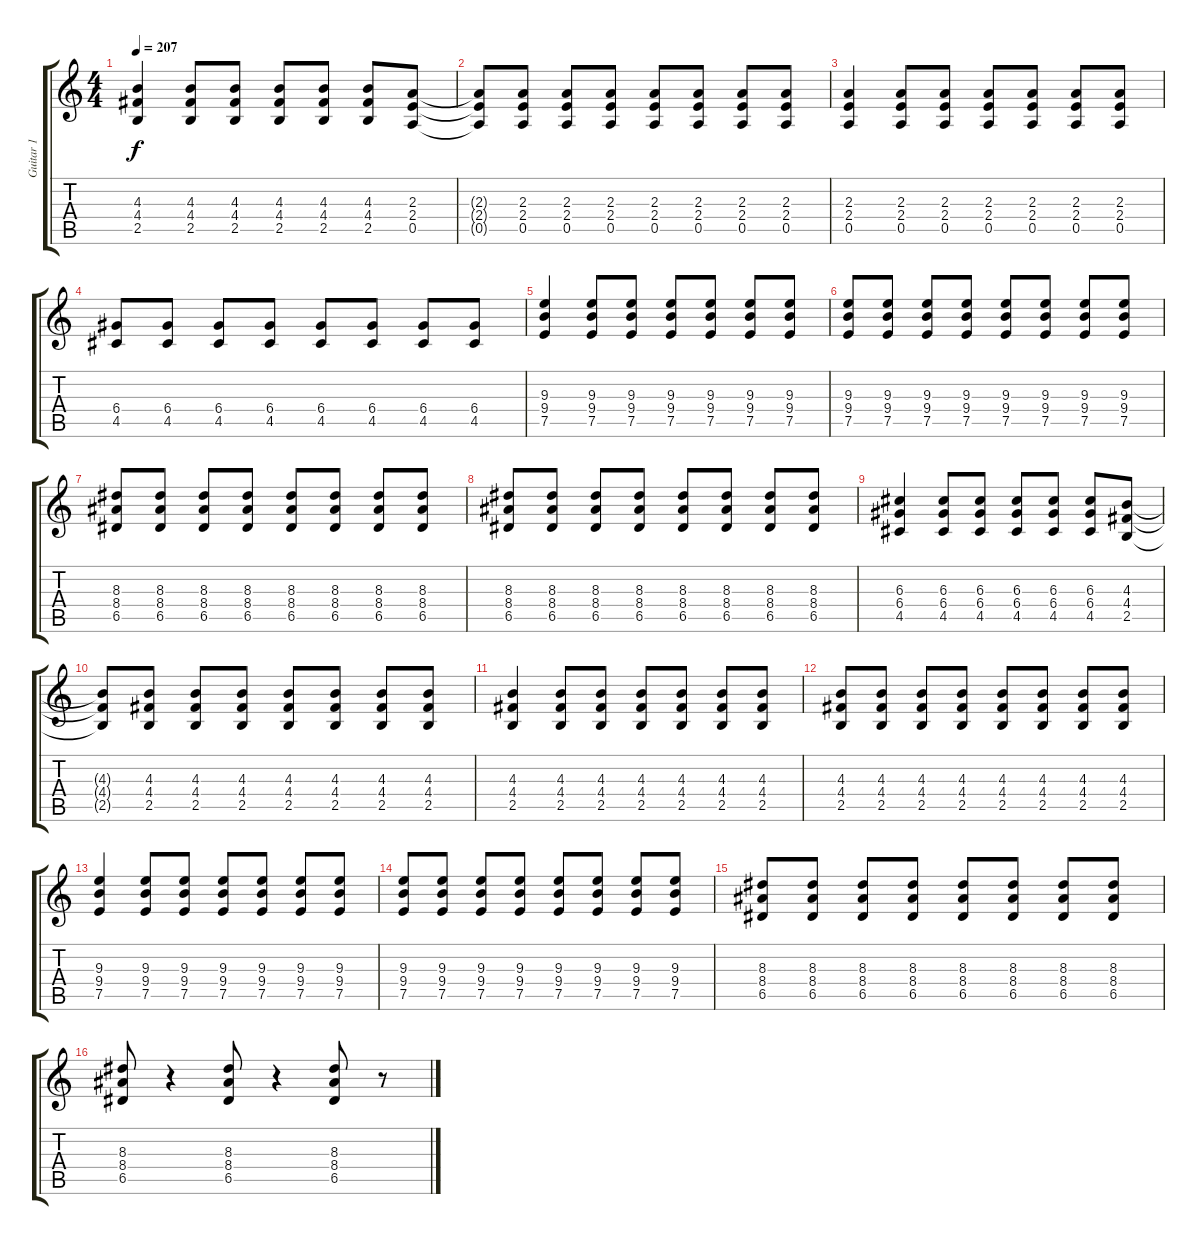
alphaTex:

\track ("Guitar 1" "Guitar 1") {instrument distortionguitar}
\staff {score tabs}
\tuning (E4 B3 G3 D3 A2 E2) {hide}
\ts (4 4)
\tempo 207
\clef g2
\ks c
(4.3 4.4 2.5).4{dy f} (4.3 4.4 2.5).8 (4.3 4.4 2.5).8 (4.3 4.4 2.5).8 (4.3 4.4 2.5).8 (4.3 4.4 2.5).8 (2.3 2.4 0.5).8 |
(2.3{t} 2.4{t} 0.5{t}).8 (2.3 2.4 0.5).8 (2.3 2.4 0.5).8 (2.3 2.4 0.5).8 (2.3 2.4 0.5).8 (2.3 2.4 0.5).8 (2.3 2.4 0.5).8 (2.3 2.4 0.5).8 |
(2.3 2.4 0.5).4 (2.3 2.4 0.5).8 (2.3 2.4 0.5).8 (2.3 2.4 0.5).8 (2.3 2.4 0.5).8 (2.3 2.4 0.5).8 (2.3 2.4 0.5).8 |
(6.4 4.5).8 (6.4 4.5).8 (6.4 4.5).8 (6.4 4.5).8 (6.4 4.5).8 (6.4 4.5).8 (6.4 4.5).8 (6.4 4.5).8 |
(9.3 9.4 7.5).4 (9.3 9.4 7.5).8 (9.3 9.4 7.5).8 (9.3 9.4 7.5).8 (9.3 9.4 7.5).8 (9.3 9.4 7.5).8 (9.3 9.4 7.5).8 |
(9.3 9.4 7.5).8 (9.3 9.4 7.5).8 (9.3 9.4 7.5).8 (9.3 9.4 7.5).8 (9.3 9.4 7.5).8 (9.3 9.4 7.5).8 (9.3 9.4 7.5).8 (9.3 9.4 7.5).8 |
(8.3 8.4 6.5).8 (8.3 8.4 6.5).8 (8.3 8.4 6.5).8 (8.3 8.4 6.5).8 (8.3 8.4 6.5).8 (8.3 8.4 6.5).8 (8.3 8.4 6.5).8 (8.3 8.4 6.5).8 |
(8.3 8.4 6.5).8 (8.3 8.4 6.5).8 (8.3 8.4 6.5).8 (8.3 8.4 6.5).8 (8.3 8.4 6.5).8 (8.3 8.4 6.5).8 (8.3 8.4 6.5).8 (8.3 8.4 6.5).8 |
(6.3 6.4 4.5).4 (6.3 6.4 4.5).8 (6.3 6.4 4.5).8 (6.3 6.4 4.5).8 (6.3 6.4 4.5).8 (6.3 6.4 4.5).8 (4.3 4.4 2.5).8 |
(4.3{t} 4.4{t} 2.5{t}).8 (4.3 4.4 2.5).8 (4.3 4.4 2.5).8 (4.3 4.4 2.5).8 (4.3 4.4 2.5).8 (4.3 4.4 2.5).8 (4.3 4.4 2.5).8 (4.3 4.4 2.5).8 |
(4.3 4.4 2.5).4 (4.3 4.4 2.5).8 (4.3 4.4 2.5).8 (4.3 4.4 2.5).8 (4.3 4.4 2.5).8 (4.3 4.4 2.5).8 (4.3 4.4 2.5).8 |
(4.3 4.4 2.5).8 (4.3 4.4 2.5).8 (4.3 4.4 2.5).8 (4.3 4.4 2.5).8 (4.3 4.4 2.5).8 (4.3 4.4 2.5).8 (4.3 4.4 2.5).8 (4.3 4.4 2.5).8 |
(9.3 9.4 7.5).4 (9.3 9.4 7.5).8 (9.3 9.4 7.5).8 (9.3 9.4 7.5).8 (9.3 9.4 7.5).8 (9.3 9.4 7.5).8 (9.3 9.4 7.5).8 |
(9.3 9.4 7.5).8 (9.3 9.4 7.5).8 (9.3 9.4 7.5).8 (9.3 9.4 7.5).8 (9.3 9.4 7.5).8 (9.3 9.4 7.5).8 (9.3 9.4 7.5).8 (9.3 9.4 7.5).8 |
(8.3 8.4 6.5).8 (8.3 8.4 6.5).8 (8.3 8.4 6.5).8 (8.3 8.4 6.5).8 (8.3 8.4 6.5).8 (8.3 8.4 6.5).8 (8.3 8.4 6.5).8 (8.3 8.4 6.5).8 |
(8.3 8.4 6.5).8 r.4 (8.3 8.4 6.5).8 r.4 (8.3 8.4 6.5).8 r.8
